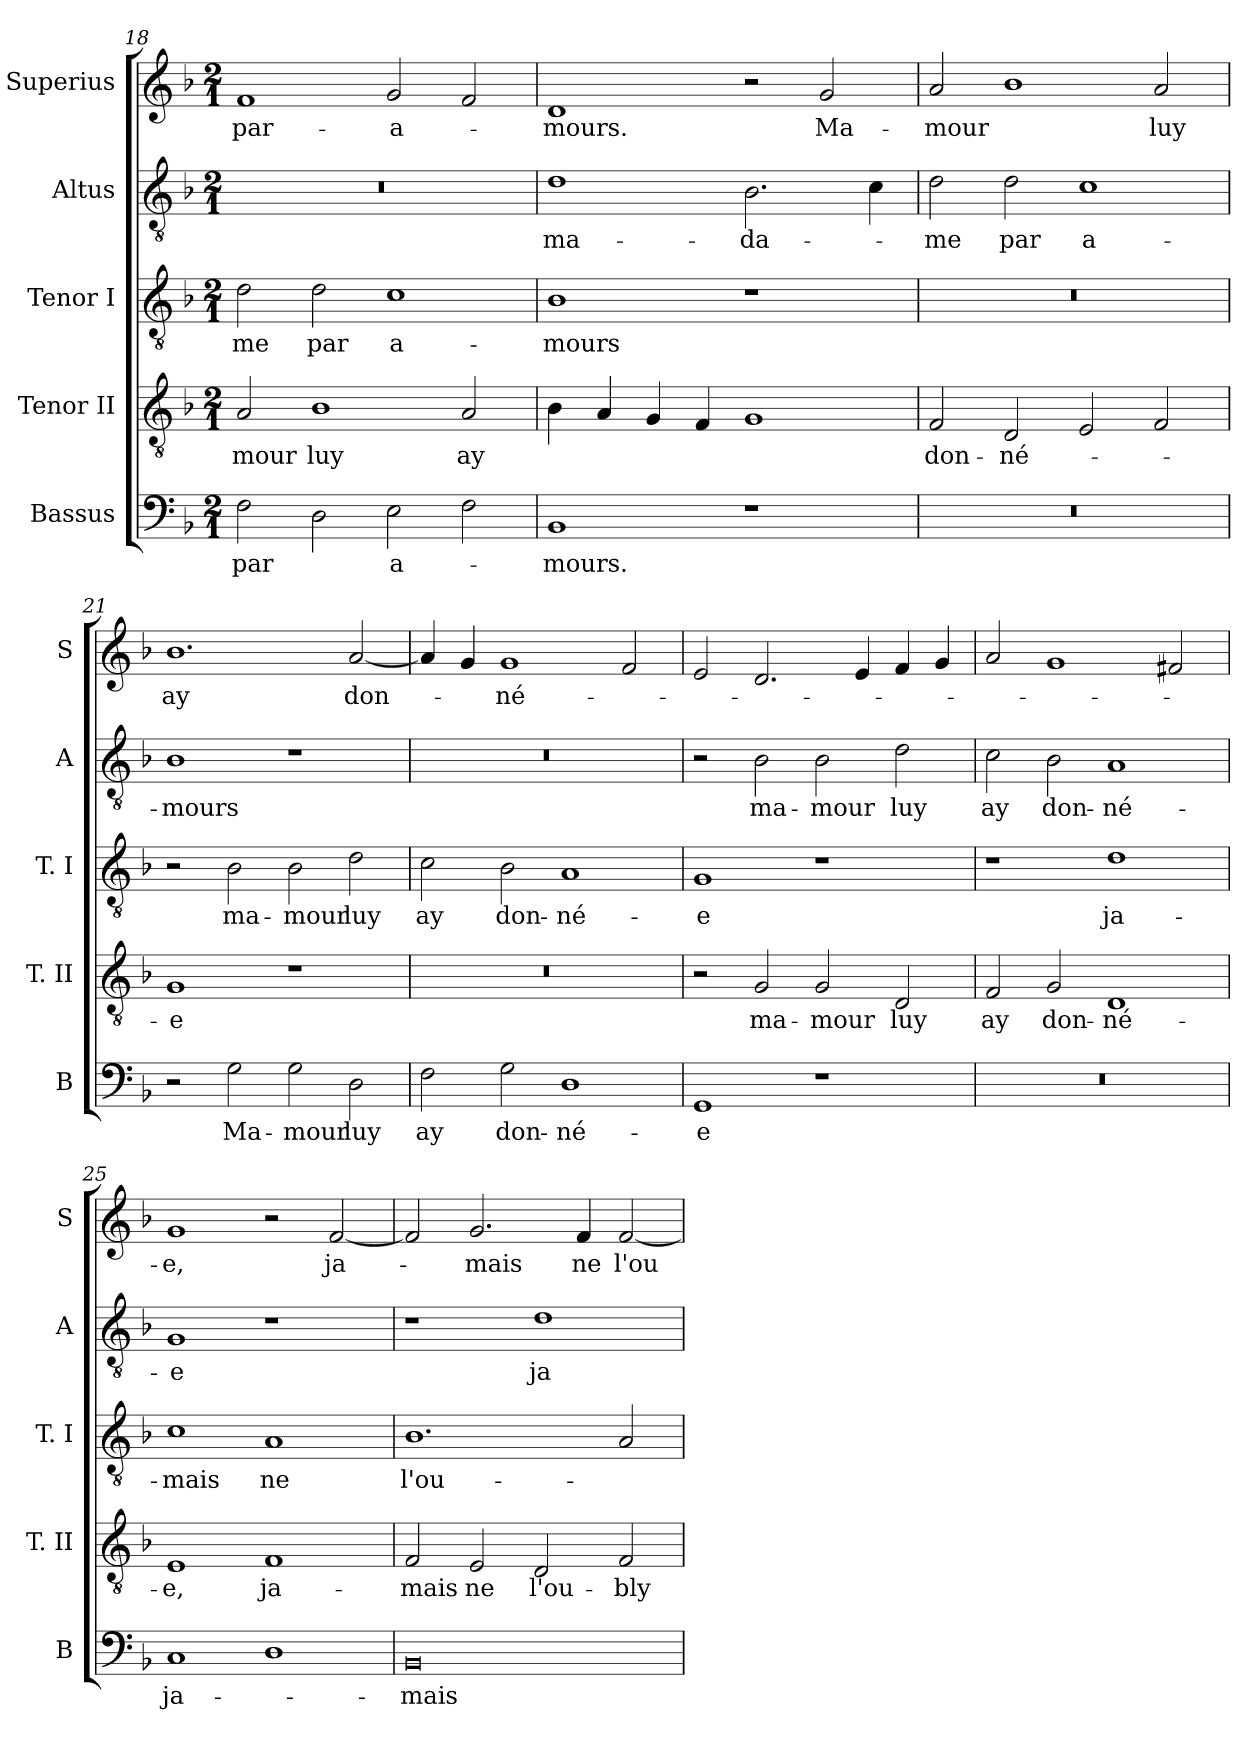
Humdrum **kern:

**kern	**text	**kern	**text	**kern	**text	**kern	**text	**kern	**text
*part5	*part5	*part4	*part4	*part3	*part3	*part2	*part2	*part1	*part1
*staff5	*staff5	*staff4	*staff4	*staff3	*staff3	*staff2	*staff2	*staff1	*staff1
*I"Bassus	*	*I"Tenor II	*	*I"Tenor I	*	*I"Altus	*	*I"Superius	*
*I'B	*	*I'T. II	*	*I'T. I	*	*I'A	*	*I'S	*
*clefF4	*	*clefGv2	*	*clefGv2	*	*clefGv2	*	*clefG2	*
*k[b-]	*	*k[b-]	*	*k[b-]	*	*k[b-]	*	*k[b-]	*
*F:	*	*F:	*	*F:	*	*F:	*	*F:	*
*M2/1	*	*M2/1	*	*M2/1	*	*M2/1	*	*M2/1	*
=18	=18	=18	=18	=18	=18	=18	=18	=18	=18
2F	par	2A	-mour	2d	-me	0r	.	1f	par-
2D	.	1B-	luy	2d	par	.	.	.	.
2E	a-	.	.	1c	a-	.	.	2g	-a-
2F	.	2A	ay	.	.	.	.	2f	.
=19	=19	=19	=19	=19	=19	=19	=19	=19	=19
1BB-	-mours.	4B-	.	1B-	-mours	1d	ma-	1d	-mours.
.	.	4A	.	.	.	.	.	.	.
.	.	4G	.	.	.	.	.	.	.
.	.	4F	.	.	.	.	.	.	.
1r	.	1G	.	1r	.	2.B-	-da-	2r	.
.	.	.	.	.	.	.	.	2g	Ma-
.	.	.	.	.	.	4c	.	.	.
=20	=20	=20	=20	=20	=20	=20	=20	=20	=20
0r	.	2F	don-	0r	.	2d	-me	2a	-mour
.	.	2D	-né-	.	.	2d	par	1b-	.
.	.	2E	.	.	.	1c	a-	.	.
.	.	2F	.	.	.	.	.	2a	luy
=21	=21	=21	=21	=21	=21	=21	=21	=21	=21
2r	.	1G	-e	2r	.	1B-	-mours	1.b-	ay
2G	Ma-	.	.	2B-	ma-	.	.	.	.
2G	-mour	1r	.	2B-	-mour	1r	.	.	.
2D	luy	.	.	2d	luy	.	.	[2a	don-
=22	=22	=22	=22	=22	=22	=22	=22	=22	=22
2F	ay	0r	.	2c	ay	0r	.	4a]	.
.	.	.	.	.	.	.	.	4g	.
2G	don-	.	.	2B-	don-	.	.	1g	-né-
1D	-né-	.	.	1A	-né-	.	.	.	.
.	.	.	.	.	.	.	.	2f	.
=23	=23	=23	=23	=23	=23	=23	=23	=23	=23
1GG	-e	2r	.	1G	-e	2r	.	2e	.
.	.	2G	ma-	.	.	2B-	ma-	2.d	.
1r	.	2G	-mour	1r	.	2B-	-mour	.	.
.	.	.	.	.	.	.	.	4e	.
.	.	2D	luy	.	.	2d	luy	4f	.
.	.	.	.	.	.	.	.	4g	.
=24	=24	=24	=24	=24	=24	=24	=24	=24	=24
0r	.	2F	ay	1r	.	2c	ay	2a	.
.	.	2G	don-	.	.	2B-	don-	1g	.
.	.	1D	-né-	1d	ja-	1A	-né-	.	.
.	.	.	.	.	.	.	.	2f#X	.
=25	=25	=25	=25	=25	=25	=25	=25	=25	=25
1C	ja-	1E	-e,	1c	-mais	1G	-e	1g	-e,
1D	.	1F	ja-	1A	ne	1r	.	2r	.
.	.	.	.	.	.	.	.	[2f	ja-
=26	=26	=26	=26	=26	=26	=26	=26	=26	=26
0BB-	-mais	2F	-mais	1.B-	l'ou-	1r	.	2f]	.
.	.	2E	ne	.	.	.	.	2.g	-mais
.	.	2D	l'ou-	.	.	1d	ja-	.	.
.	.	.	.	.	.	.	.	4f	ne
.	.	2F	-bly-	2A	.	.	.	[2f	l'ou-
=	=	=	=	=	=	=	=	=	=
*-	*-	*-	*-	*-	*-	*-	*-	*-	*-
